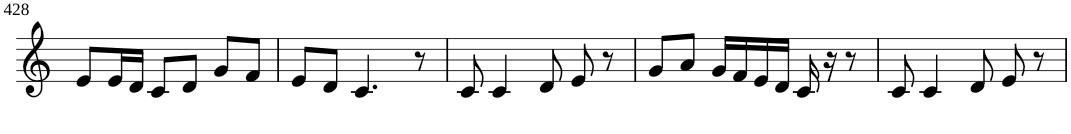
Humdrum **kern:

**kern
*part1
*staff1
*I"Violin
!!LO:PB:g=z
*clefG2
*k[]
*M3/4
=428
8e/L
16e/L
16d/JJ
8c/L
8d/J
8g/L
8f/J
=429
8e/L
8d/J
4.c/
8r
=430
8c/
4c/
8d/
8e/
8r
=431
8g/L
8a/J
16g/LL
16f/
16e/
16d/JJ
16c/
16r
8r
=432
8c/
4c/
8d/
8e/
8r
=
*-
